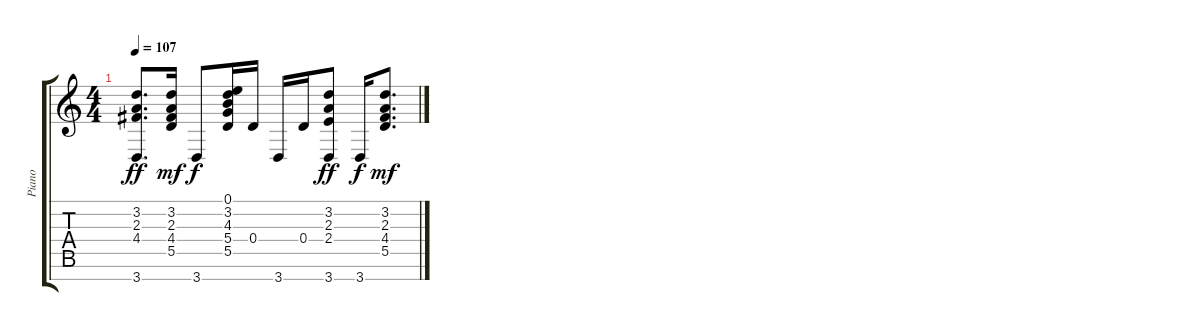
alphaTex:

\track ("Piano" "Piano") {instrument electricguitarjazz}
\staff {score tabs}
\tuning (E4 B3 G3 D3 A2 E2 B1) {hide}
\ts (4 4)
\tempo 107
\clef g2
\ks c
(3.2 2.3 4.4 3.7).8{d dy ff} (3.2 2.3 4.4 5.5).16{dy mf} 3.7.8{dy f} (0.1 3.2 4.3 5.4 5.5).16 0.4.16 3.7.16 0.4.16 (3.2 2.3 2.4 3.7).8{dy ff} 3.7.16{dy f} (3.2 2.3 4.4 5.5).8{d dy mf}
